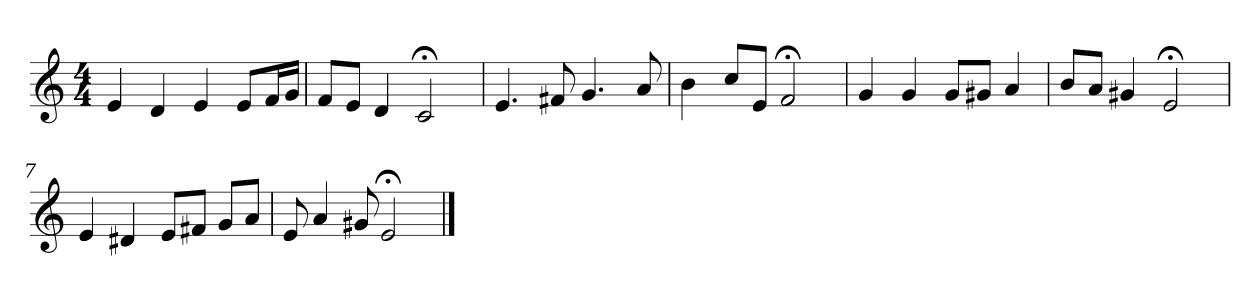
**kern
*part1
*staff1
*clefG2
*k[]
*C:
*M4/4
=1
4e
4d
4e
8e/L
16f/L
16g/JJ
=2
8f/L
8e/J
4d
2c;<
=3
4.e
8f#X
4.g
8a
=4
4b
8cc/L
8e/J
2f;<
=5
4g
4g
8g/L
8g#X/J
4a
=6
8b/L
8a/J
4g#X
2e;<
=7
4e
4d#X
8e/L
8f#X/J
8g/L
8a/J
=8
8e
4a
8g#X
2e;<
==
*-
